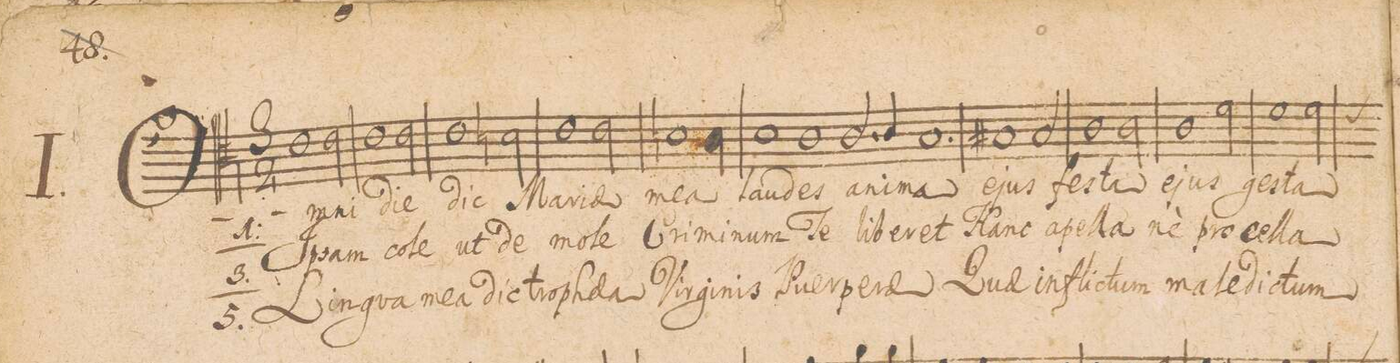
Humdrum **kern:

**kern	**text	**text	**text
*I"CANTVS.	*	*	*
*clefC4	*	*	*
*k[]	*	*	*
*M3/2	*	*	*
1c	1: O-	3. Ip-	5. Lin-
*2\right	*	*	*
2c\	-mni	-sam	-gua
=2	=2	=2	=2
1c	di-	co-	me-
2c\	-e	-le	-a
=3	=3	=3	=3
1c	dic	ut	dic
2Bn\	Ma-	de	tro-
=4	=4	=4	=4
1c	-ri-	mo-	-phae-
2c\	-ae	-le	-a
=5	=5	=5	=5
1Bn	me-	Cri-	Vir-
2A\	-a	-mi-	-gi-
=6	=6	=6	=6
1B	lau-	-num	-nis
1A	-des	Te	Pu-
=7-	=7-	=7-	=7-
2.A/	a-	li-	-er-
4A/	-ni-	-be-	-pe-
=8-	=8-	=8-	=8-
1.G	-ma	-ret	-rae
=9	=9	=9	=9
1G#X	e-	Hanc	Quae
2G#/	-jus	a-	in-
=10	=10	=10	=10
1A	fe-	-pel-	-fli-
2A\	-sta	-la	-ctum
=11	=11	=11	=11
2A\	e-	nè	ma-
1d	-jus	pro-	-le
=12	=12	=12	=12
1d	ge-	-cel-	di-
*custos:c	*	*	*
2d\	-sta	-la	-ctum
*-	*-	*-	*-
